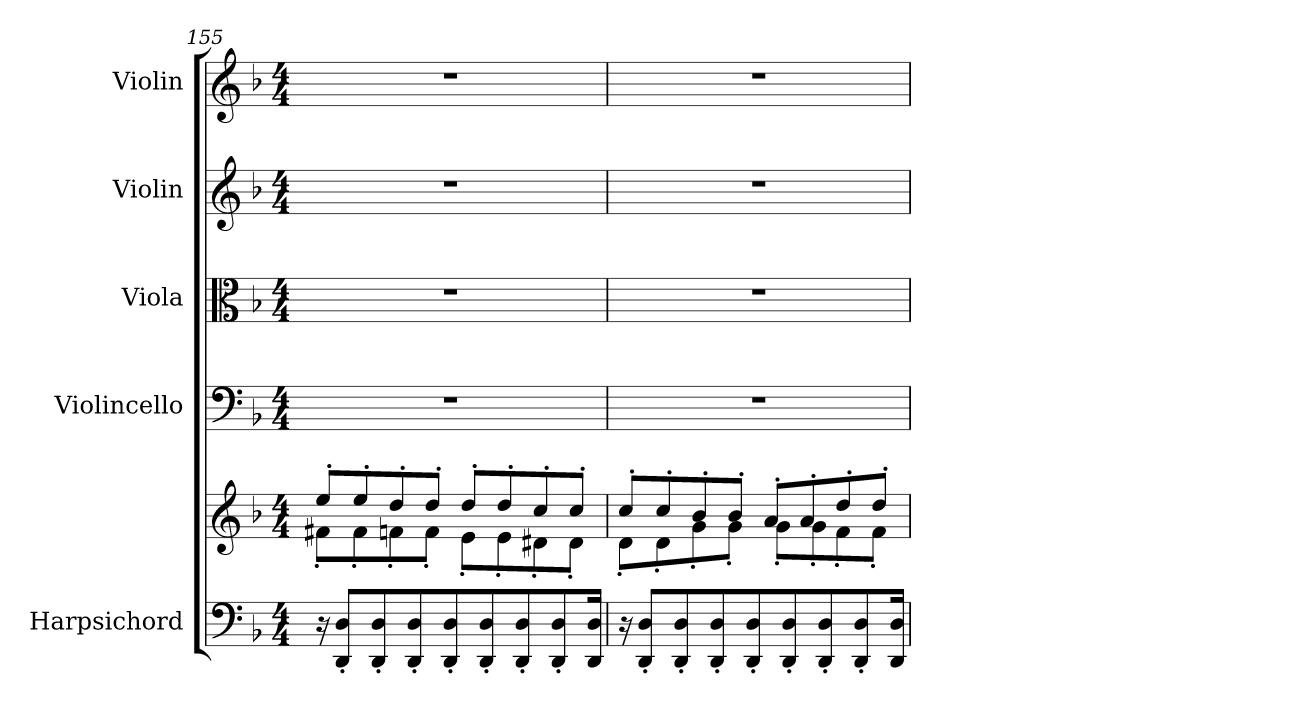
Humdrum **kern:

**kern	**kern	**kern	**kern	**kern	**kern
*part5	*part5	*part4	*part3	*part2	*part1
*staff6	*staff5	*staff4	*staff3	*staff2	*staff1
*I"Harpsichord	*	*I"Violincello	*I"Viola	*I"Violin	*I"Violin
*I'Hpschd	*	*I'Vc	*I'Vla	*I'Vln	*I'Vln
*clefF4	*clefG2	*clefF4	*clefC3	*clefG2	*clefG2
*k[b-]	*k[b-]	*k[b-]	*k[b-]	*k[b-]	*k[b-]
*M4/4	*M4/4	*M4/4	*M4/4	*M4/4	*M4/4
=155	=155	=155	=155	=155	=155
*	*^	*	*	*	*
16r	8ee'/L	8f#X'\L	1r	1r	1r	1r
8DD/' 8D/'L	.	.	.	.	.	.
.	8ee'/	8f#'\	.	.	.	.
8DD/' 8D/'	.	.	.	.	.	.
.	8dd'/	8fn'\	.	.	.	.
8DD/' 8D/'	.	.	.	.	.	.
.	8dd'/J	8f'\J	.	.	.	.
8DD/' 8D/'	.	.	.	.	.	.
.	8dd'/L	8e'\L	.	.	.	.
8DD/' 8D/'	.	.	.	.	.	.
.	8dd'/	8e'\	.	.	.	.
8DD/' 8D/'	.	.	.	.	.	.
.	8cc'/	8d#X'\	.	.	.	.
8DD/' 8D/'	.	.	.	.	.	.
.	8cc'/J	8d#'\J	.	.	.	.
16DD/ 16D/Jk	.	.	.	.	.	.
!!LO:PB:g=z
=156	=156	=156	=156	=156	=156	=156
16r	8cc'/L	8d'\L	1r	1r	1r	1r
8DD/' 8D/'L	.	.	.	.	.	.
.	8cc'/	8d'\	.	.	.	.
8DD/' 8D/'	.	.	.	.	.	.
.	8b-'/	8g'\	.	.	.	.
8DD/' 8D/'	.	.	.	.	.	.
.	8b-'/J	8g'\J	.	.	.	.
8DD/' 8D/'	.	.	.	.	.	.
.	8a'/L	8g'\L	.	.	.	.
8DD/' 8D/'	.	.	.	.	.	.
.	8a'/	8g'\	.	.	.	.
8DD/' 8D/'	.	.	.	.	.	.
.	8dd'/	8f'\	.	.	.	.
8DD/' 8D/'	.	.	.	.	.	.
.	8dd'/J	8f'\J	.	.	.	.
16DD/ 16D/Jk	.	.	.	.	.	.
*	*v	*v	*	*	*	*
=	=	=	=	=	=
*-	*-	*-	*-	*-	*-
